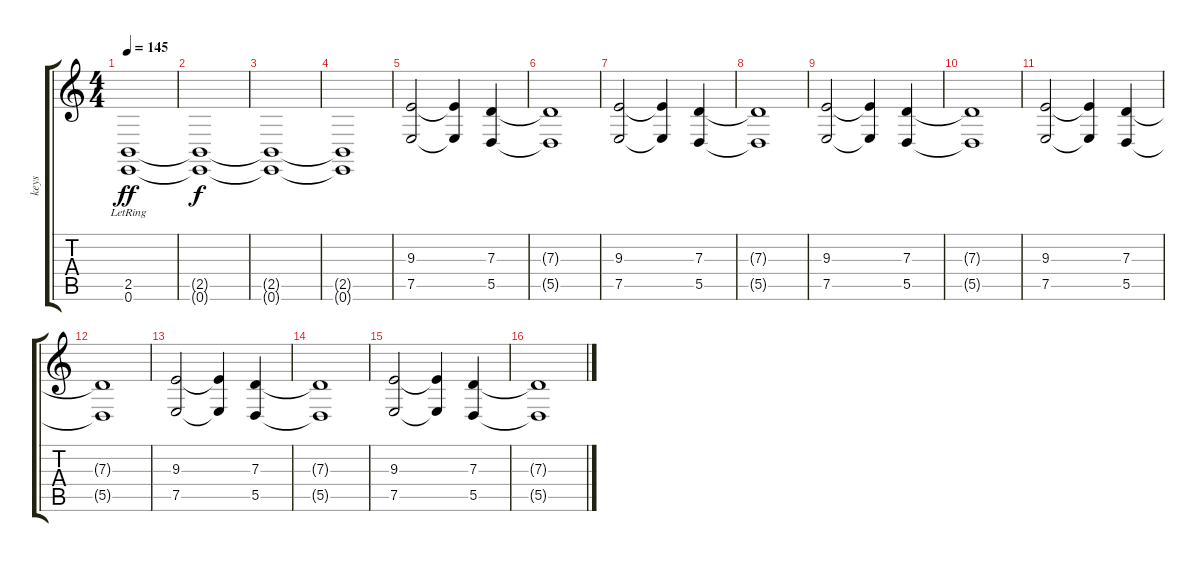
\track ("keys" "keys") {instrument lead1square}
\staff {score tabs}
\tuning (E4 B3 G3 D3 A2 E2) {hide}
\ts (4 4)
\tempo 145
\clef g2
\ks c
(2.5{lr} 0.6{lr}).1{dy ff instrument lead1square} |
(2.5{t} 0.6{t}).1{dy f} |
(2.5{t} 0.6{t}).1 |
(2.5{t} 0.6{t}).1 |
(9.3 7.5).2 (9.3{t} 7.5{t}).4 (7.3 5.5).4 |
(7.3{t} 5.5{t}).1 |
(9.3 7.5).2 (9.3{t} 7.5{t}).4 (7.3 5.5).4 |
(7.3{t} 5.5{t}).1 |
(9.3 7.5).2 (9.3{t} 7.5{t}).4 (7.3 5.5).4 |
(7.3{t} 5.5{t}).1 |
(9.3 7.5).2 (9.3{t} 7.5{t}).4 (7.3 5.5).4 |
(7.3{t} 5.5{t}).1 |
(9.3 7.5).2 (9.3{t} 7.5{t}).4 (7.3 5.5).4 |
(7.3{t} 5.5{t}).1 |
(9.3 7.5).2 (9.3{t} 7.5{t}).4 (7.3 5.5).4 |
(7.3{t} 5.5{t}).1
